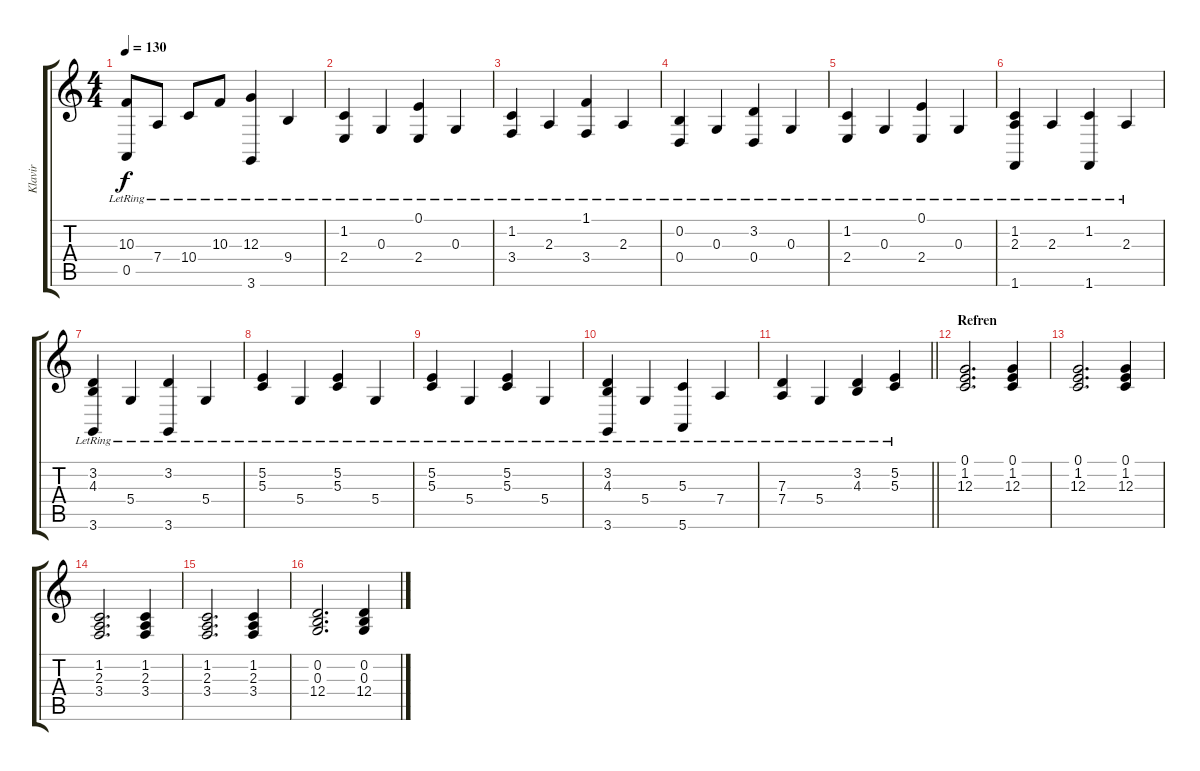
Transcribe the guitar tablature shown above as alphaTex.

\track ("Klavir" "Klavir") {instrument electricgrandpiano}
\staff {score tabs}
\tuning (E4 B3 G3 D3 A2 E2) {hide}
\ts (4 4)
\tempo 130
\clef g2
\ks c
(10.3{lr} 0.5{lr}).8{dy f} 7.4{lr}.8 10.4{lr}.8 10.3{lr}.8 (12.3{lr} 3.6).4 9.4{lr}.4 |
(1.2{lr} 2.4{lr}).4 0.3{lr}.4 (0.1{lr} 2.4{lr}).4 0.3{lr}.4 |
(1.2{lr} 3.4{lr}).4 2.3{lr}.4 (1.1{lr} 3.4{lr}).4 2.3{lr}.4 |
(0.2{lr} 0.4).4 0.3{lr}.4 (3.2{lr} 0.4{lr}).4 0.3{lr}.4 |
(1.2{lr} 2.4{lr}).4 0.3{lr}.4 (0.1{lr} 2.4{lr}).4 0.3{lr}.4 |
(1.2 2.3{lr} 1.6{lr}).4 2.3{lr}.4 (1.2{lr} 1.6{lr}).4 2.3{lr}.4 |
(3.2{lr} 4.3{lr} 3.6{lr}).4 5.4{lr}.4 (3.2{lr} 3.6{lr}).4 5.4{lr}.4 |
(5.2{lr} 5.3{lr}).4 5.4{lr}.4 (5.2{lr} 5.3{lr}).4 5.4{lr}.4 |
(5.2{lr} 5.3{lr}).4 5.4{lr}.4 (5.2{lr} 5.3{lr}).4 5.4{lr}.4 |
(3.2{lr} 4.3{lr} 3.6{lr}).4 5.4{lr}.4 (5.3{lr} 5.6{lr}).4 7.4{lr}.4 |
\barLineRight lightlight
(7.3{lr} 7.4{lr}).4 5.4{lr}.4 (3.2{lr} 4.3{lr}).4 (5.2{lr} 5.3{lr}).4 |
\section ("" "Refren")
(0.1 1.2 12.3).2{d volume 11} (0.1 1.2 12.3).4 |
(0.1 1.2 12.3).2{d} (0.1 1.2 12.3).4 |
(1.2 2.3 3.4).2{d} (1.2 2.3 3.4).4 |
(1.2 2.3 3.4).2{d} (1.2 2.3 3.4).4 |
(0.2 0.3 12.4).2{d} (0.2 0.3 12.4).4
